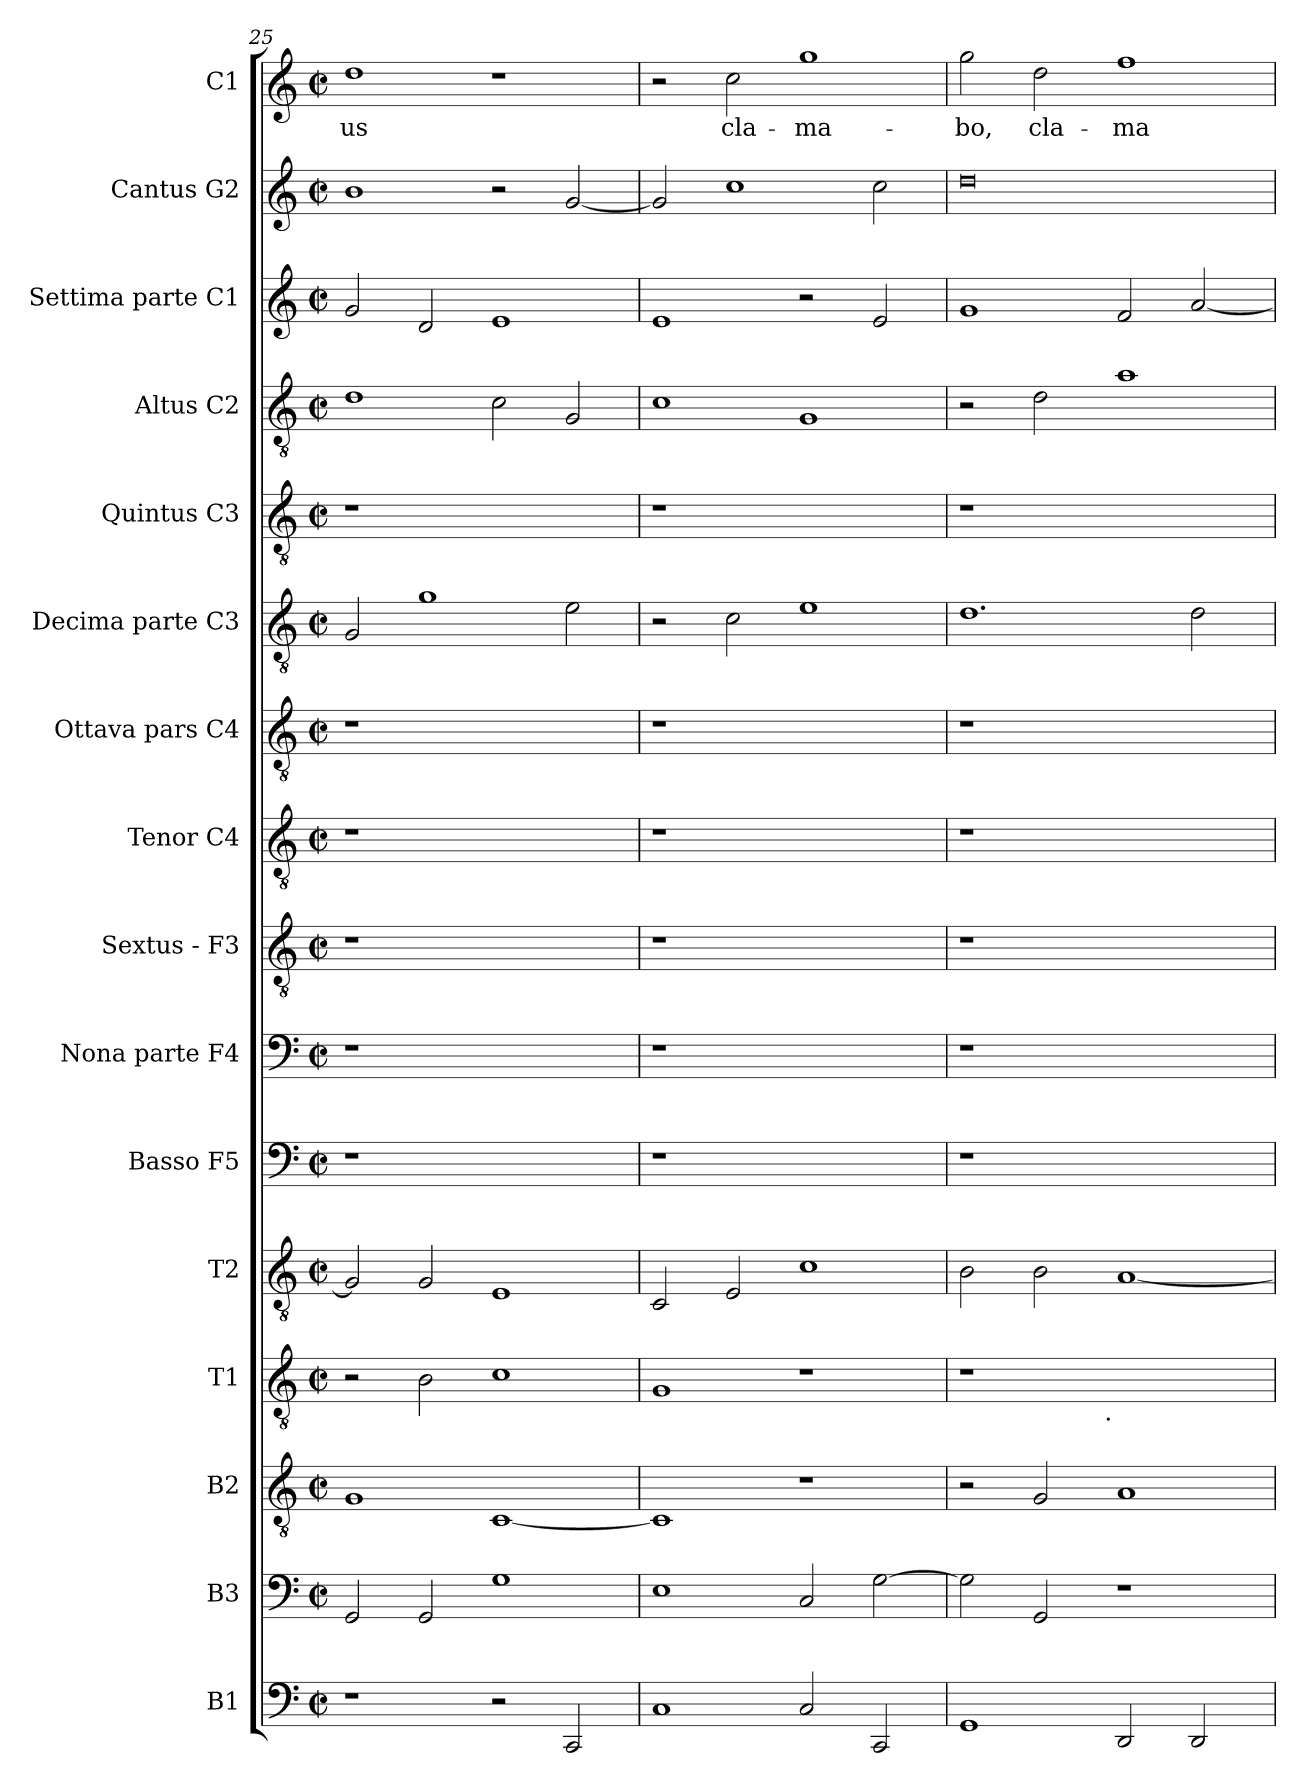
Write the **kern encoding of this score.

**kern	**kern	**kern	**kern	**kern	**kern	**kern	**kern	**kern	**kern	**kern	**kern	**kern	**kern	**kern	**kern	**text
*part16	*part15	*part14	*part13	*part12	*part11	*part10	*part9	*part8	*part7	*part6	*part5	*part4	*part3	*part2	*part1	*part1
*staff16	*staff15	*staff14	*staff13	*staff12	*staff11	*staff10	*staff9	*staff8	*staff7	*staff6	*staff5	*staff4	*staff3	*staff2	*staff1	*staff1
*I"B1	*I"B3	*I"B2	*I"T1	*I"T2	*I"Basso F5	*I"Nona parte F4	*I"Sextus - F3	*I"Tenor C4	*I"Ottava pars C4	*I"Decima parte C3	*I"Quintus C3	*I"Altus C2	*I"Settima parte C1	*I"Cantus G2	*I"C1	*
*I'B1	*I'B3	*I'B2	*I'T1	*I'T2	*	*	*	*	*	*	*	*I'A2	*	*I'C2	*I'C1	*
*clefF4	*clefF4	*clefGv2	*clefGv2	*clefGv2	*clefF4	*clefF4	*clefGv2	*clefGv2	*clefGv2	*clefGv2	*clefGv2	*clefGv2	*clefG2	*clefG2	*clefG2	*
*	*	*	*	*	*ITrd7c12	*	*	*	*	*	*	*	*	*	*	*
*k[]	*k[]	*k[]	*k[]	*k[]	*k[]	*k[]	*k[]	*k[]	*k[]	*k[]	*k[]	*k[]	*k[]	*k[]	*k[]	*
*C:	*C:	*C:	*C:	*C:	*C:	*C:	*C:	*C:	*C:	*C:	*C:	*C:	*C:	*C:	*C:	*
*M2/2	*M2/2	*M2/2	*M2/2	*M2/2	*M2/2	*M2/2	*M2/2	*M2/2	*M2/2	*M2/2	*M2/2	*M2/2	*M2/2	*M2/2	*M2/2	*
*met(c|)	*met(c|)	*met(c|)	*met(c|)	*met(c|)	*met(c|)	*met(c|)	*met(c|)	*met(c|)	*met(c|)	*met(c|)	*met(c|)	*met(c|)	*met(c|)	*met(c|)	*met(c|)	*
=25	=25	=25	=25	=25	=25	=25	=25	=25	=25	=25	=25	=25	=25	=25	=25	=25
!	!	!	!	!	!	!	!	!	!	!	!	!	!	!	!	!LO:LY:b
1r	2GG/	1G	2r	2G/]	1r	1r	1r	1r	1r	2G/	1r	1d	2g/	1b	1dd	-us
.	2GG/	.	2B\	2G/	.	.	.	.	.	1g	.	.	2d/	.	.	.
2r	1G	[<1C	1c	1E	1ryy	1ryy	1ryy	1ryy	1ryy	.	1ryy	2c\	1e	2r	1r	.
2CC/	.	.	.	.	.	.	.	.	.	2e\	.	2G/	.	[<2g/	.	.
=26	=26	=26	=26	=26	=26	=26	=26	=26	=26	=26	=26	=26	=26	=26	=26	=26
1C	1E	1C]	1G	2C/	1r	1r	1r	1r	1r	2r	1r	1c	1e	2g/]	2r	.
!	!	!	!	!	!	!	!	!	!	!	!	!	!	!	!	!LO:LY:b
.	.	.	.	2E/	.	.	.	.	.	2c\	.	.	.	1cc	2cc\	cla-
!	!	!	!	!	!	!	!	!	!	!	!	!	!	!	!	!LO:LY:b
2C/	2C/	1r	1r	1c	1ryy	1ryy	1ryy	1ryy	1ryy	1e	1ryy	1G	2r	.	1gg	-ma-
2CC/	[>2G\	.	.	.	.	.	.	.	.	.	.	.	2e/	2cc\	.	.
=27	=27	=27	=27	=27	=27	=27	=27	=27	=27	=27	=27	=27	=27	=27	=27	=27
!	!	!	!	!	!	!	!	!	!	!	!	!	!	!	!	!LO:LY:b
*	*	*	*^	*	*	*	*	*	*	*	*	*	*	*	*	*
1GG	2G\]	2r	1r	2ryy	2B\	1r	1r	1r	1r	1r	1.d	1r	2r	1g	0dd	2gg\	-bo,
!	!	!	!	!	!	!	!	!	!	!	!	!	!	!	!	!	!LO:LY:b
.	2GG/	2G/	.	4...ryy	2B\	.	.	.	.	.	.	.	2d\	.	.	2dd\	cla-
!	!	!	!	!LO:TX:b:t=.	!	!	!	!	!	!	!	!	!	!	!	!	!
.	.	.	.	1ryy	.	.	.	.	.	.	.	.	.	.	.	.	.
!	!	!	!	!	!	!	!	!	!	!	!	!	!	!	!	!	!LO:LY:b
2DD/	1r	1A	1ryy	.	[<1A	1ryy	1ryy	1ryy	1ryy	1ryy	.	1ryy	1a	2f/	.	1ff	-ma-
2DD/	.	.	.	.	.	.	.	.	.	.	2d\	.	.	[<2a/	.	.	.
.	.	.	.	32ryy	.	.	.	.	.	.	.	.	.	.	.	.	.
*	*	*	*v	*v	*	*	*	*	*	*	*	*	*	*	*	*	*
=	=	=	=	=	=	=	=	=	=	=	=	=	=	=	=	=
*-	*-	*-	*-	*-	*-	*-	*-	*-	*-	*-	*-	*-	*-	*-	*-	*-
